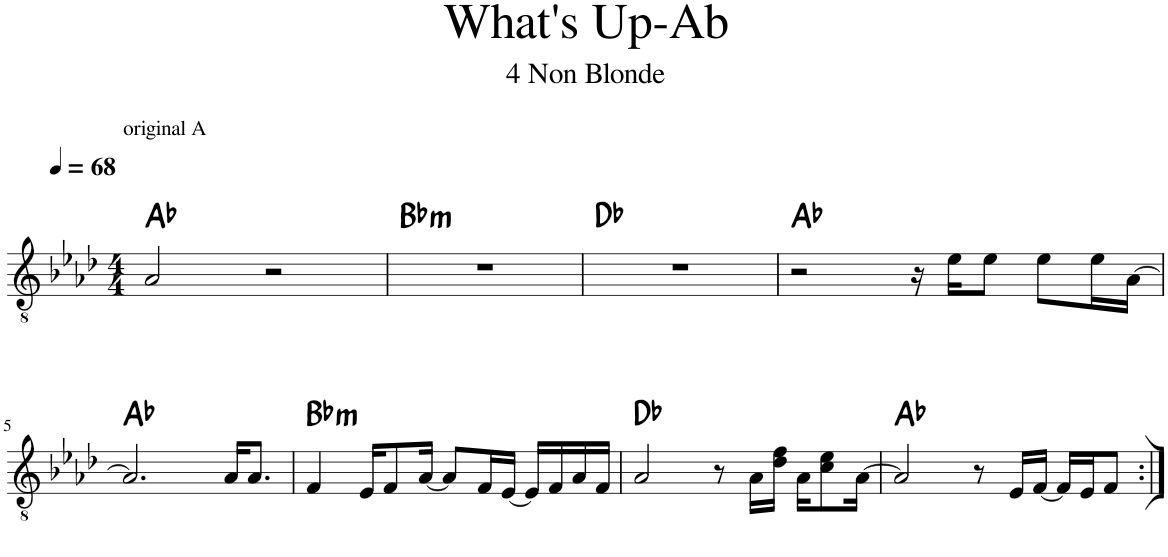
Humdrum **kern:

**kern	**harte
*part1	*part1
*staff1	*
*I"Classical Guitar	*
*I'Guit.	*
*clefGv2	*
*k[b-e-a-d-]	*
*M4/4	*
*MM68	*
=1	=1
!LO:TX:a:t=original A	!
2A-/	Ab:maj
2r	.
=2	=2
!	!LO:H:kt=m
1r	Bb:min
=3	=3
1r	Db:maj
=4	=4
2r	Ab:maj
16r	.
16e-\KL	.
8e-\J	.
8e-\L	.
16e-\L	.
[16A-\JJ	.
!!LO:LB:g=z
=5	=5
2.A-/]	Ab:maj
16A-/KL	.
8.A-/J	.
=6	=6
!	!LO:H:kt=m
4F/	Bb:min
16E-/KL	.
8F/	.
[16A-/Jk	.
8A-/L]	.
16F/L	.
[16E-/JJ	.
16E-/LL]	.
16F/	.
16A-/	.
16F/JJ	.
=7	=7
2A-/	Db:maj
8r	.
16A-\LL	.
16d-\ 16f\JJ	.
16A-\KL	.
8c\ 8e-\	.
[16A-\Jk	.
=8	=8
2A-/]	Ab:maj
8r	.
16E-/LL	.
[16F/JJ	.
16F/LL]	.
16E-/J	.
8F/J	.
=:|!	=:|!
*-	*-
